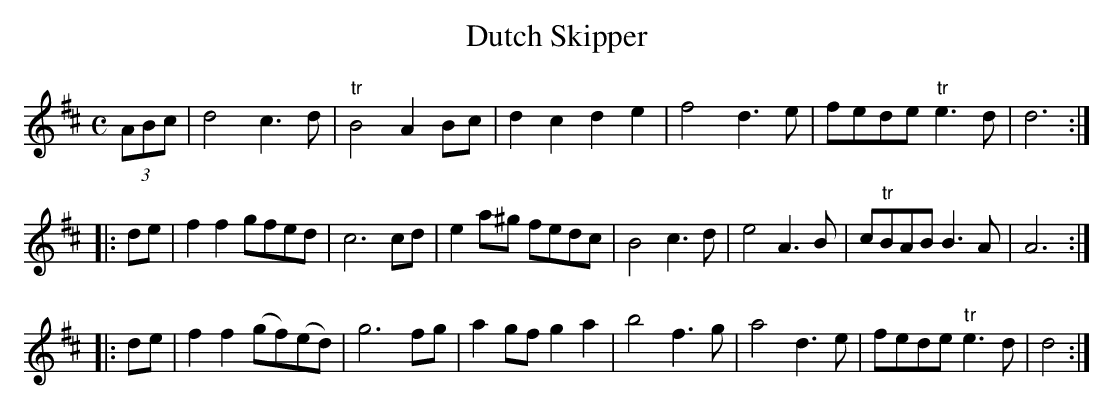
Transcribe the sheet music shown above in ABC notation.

X:1
T:Dutch Skipper
M:C
K:D major
(3ABc|\
d4 c3d| "tr"B4 A2Bc| d2c2 d2e2| f4 d3e| fede "tr"e3d| d6::
de|\
f2f2 gfed| c6 cd| e2a^g fedc| B4 c3d| e4 A3B| c"tr"BAB B3A| A6::
de|\
f2f2 (gf)(ed)| g6 fg| a2gf g2a2| b4 f3g| a4 d3e| fede "tr"e3d| d4:|
